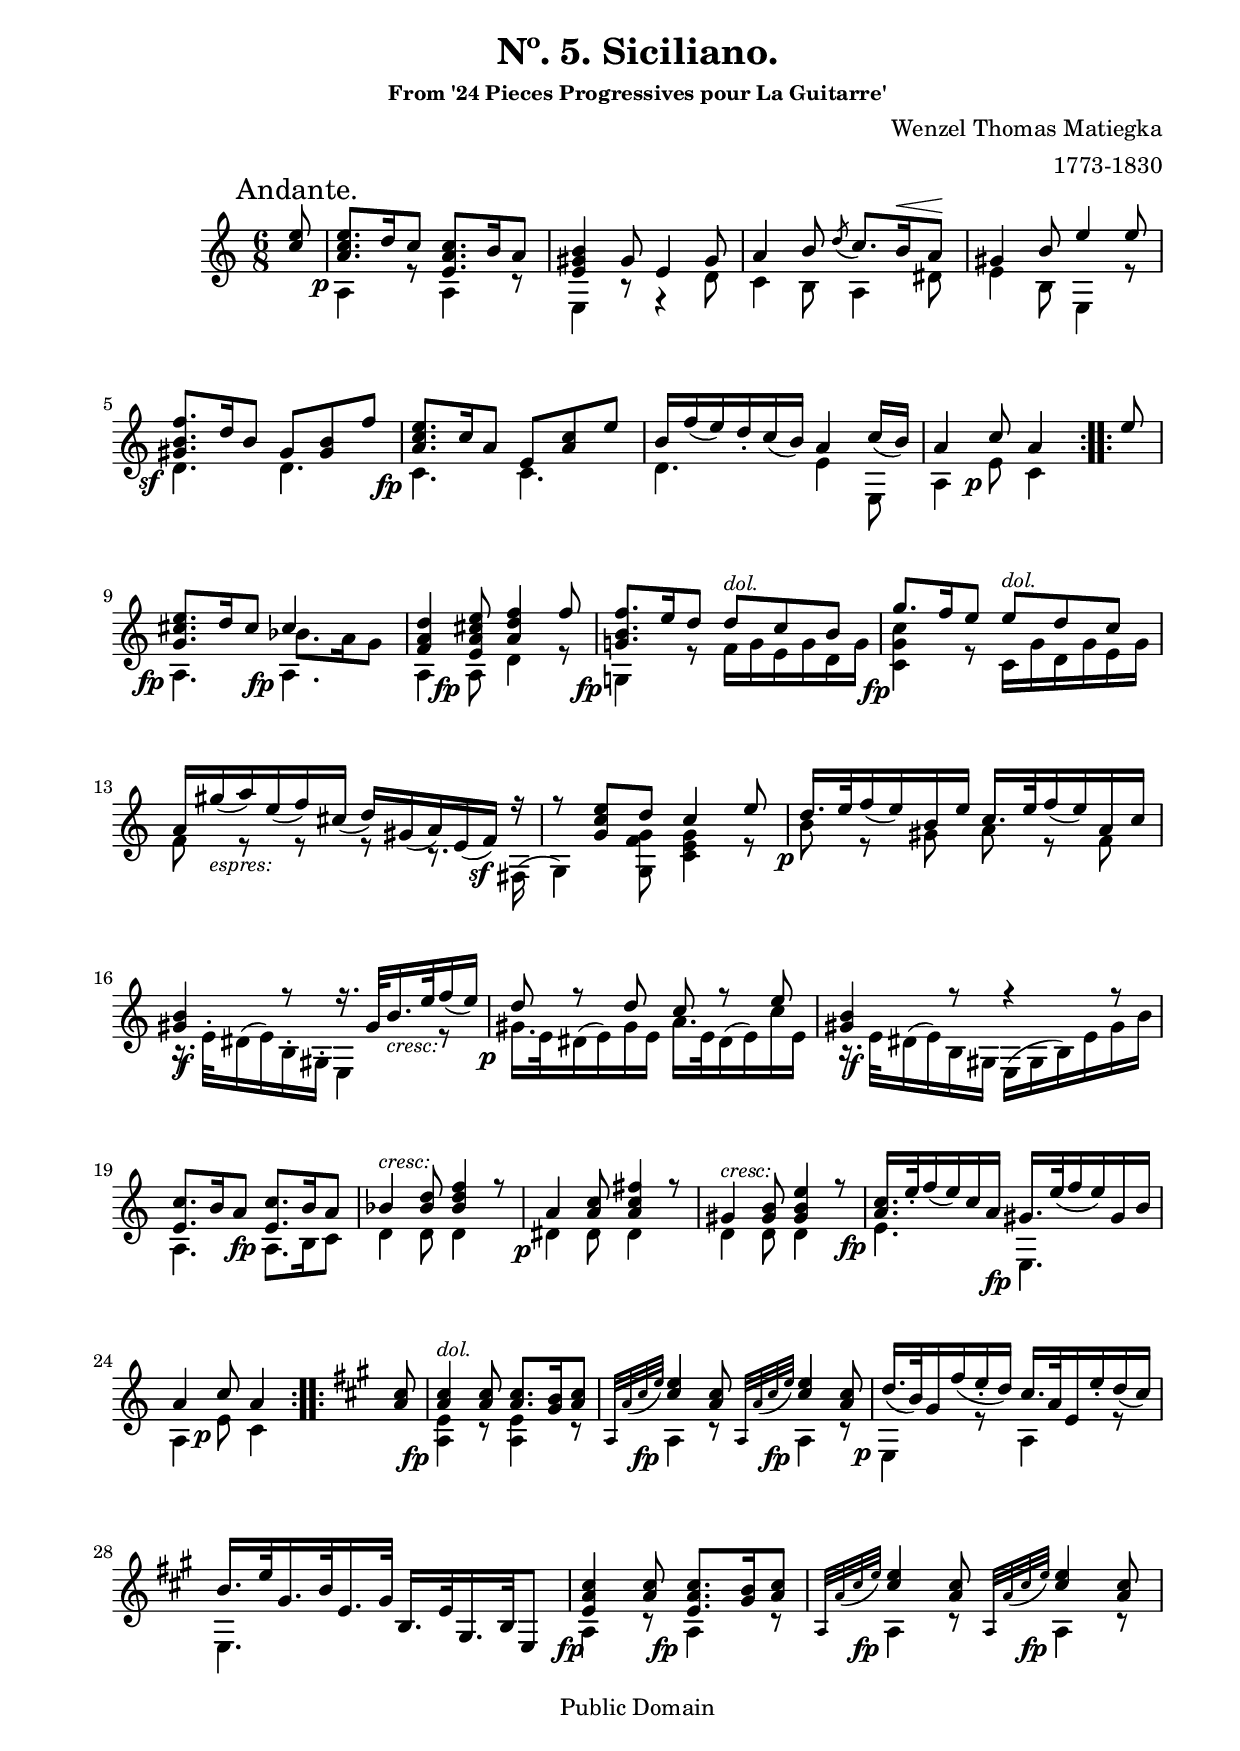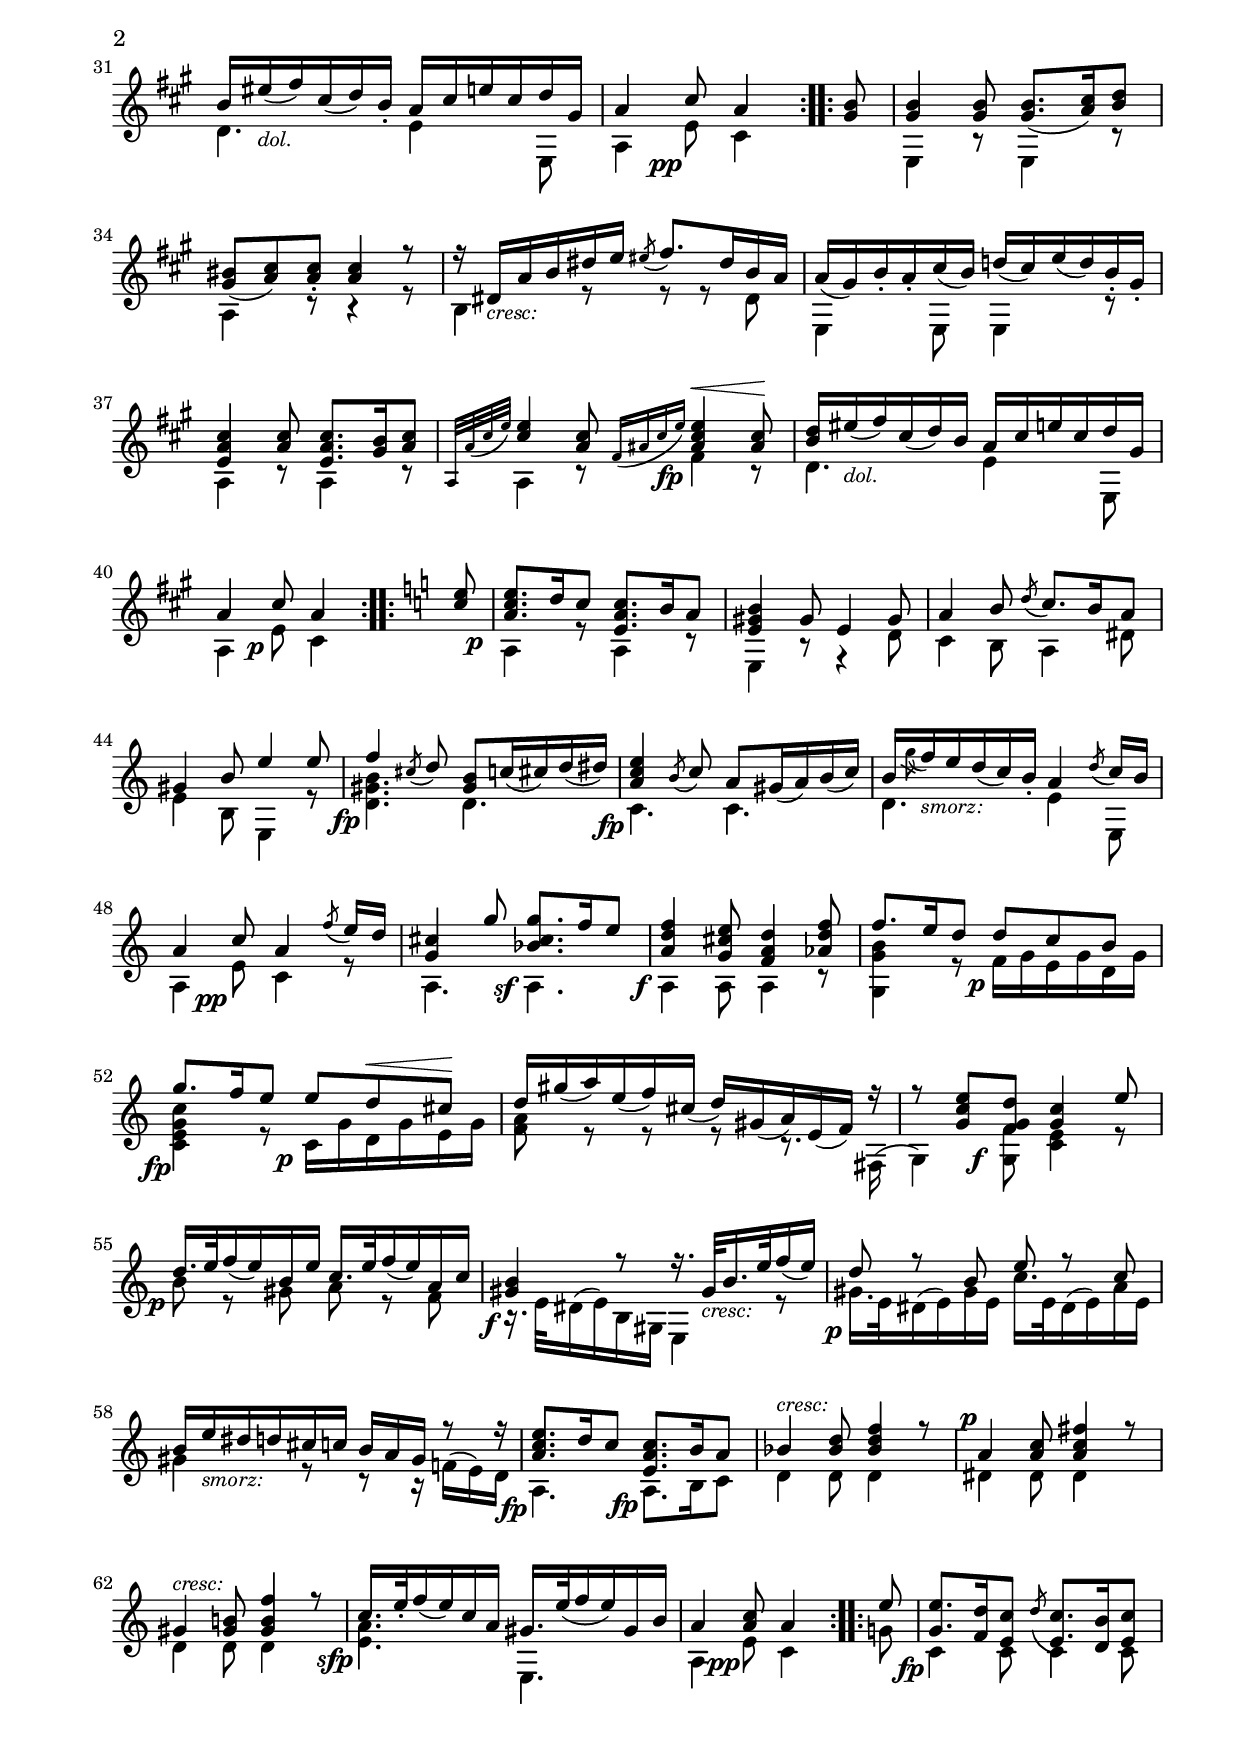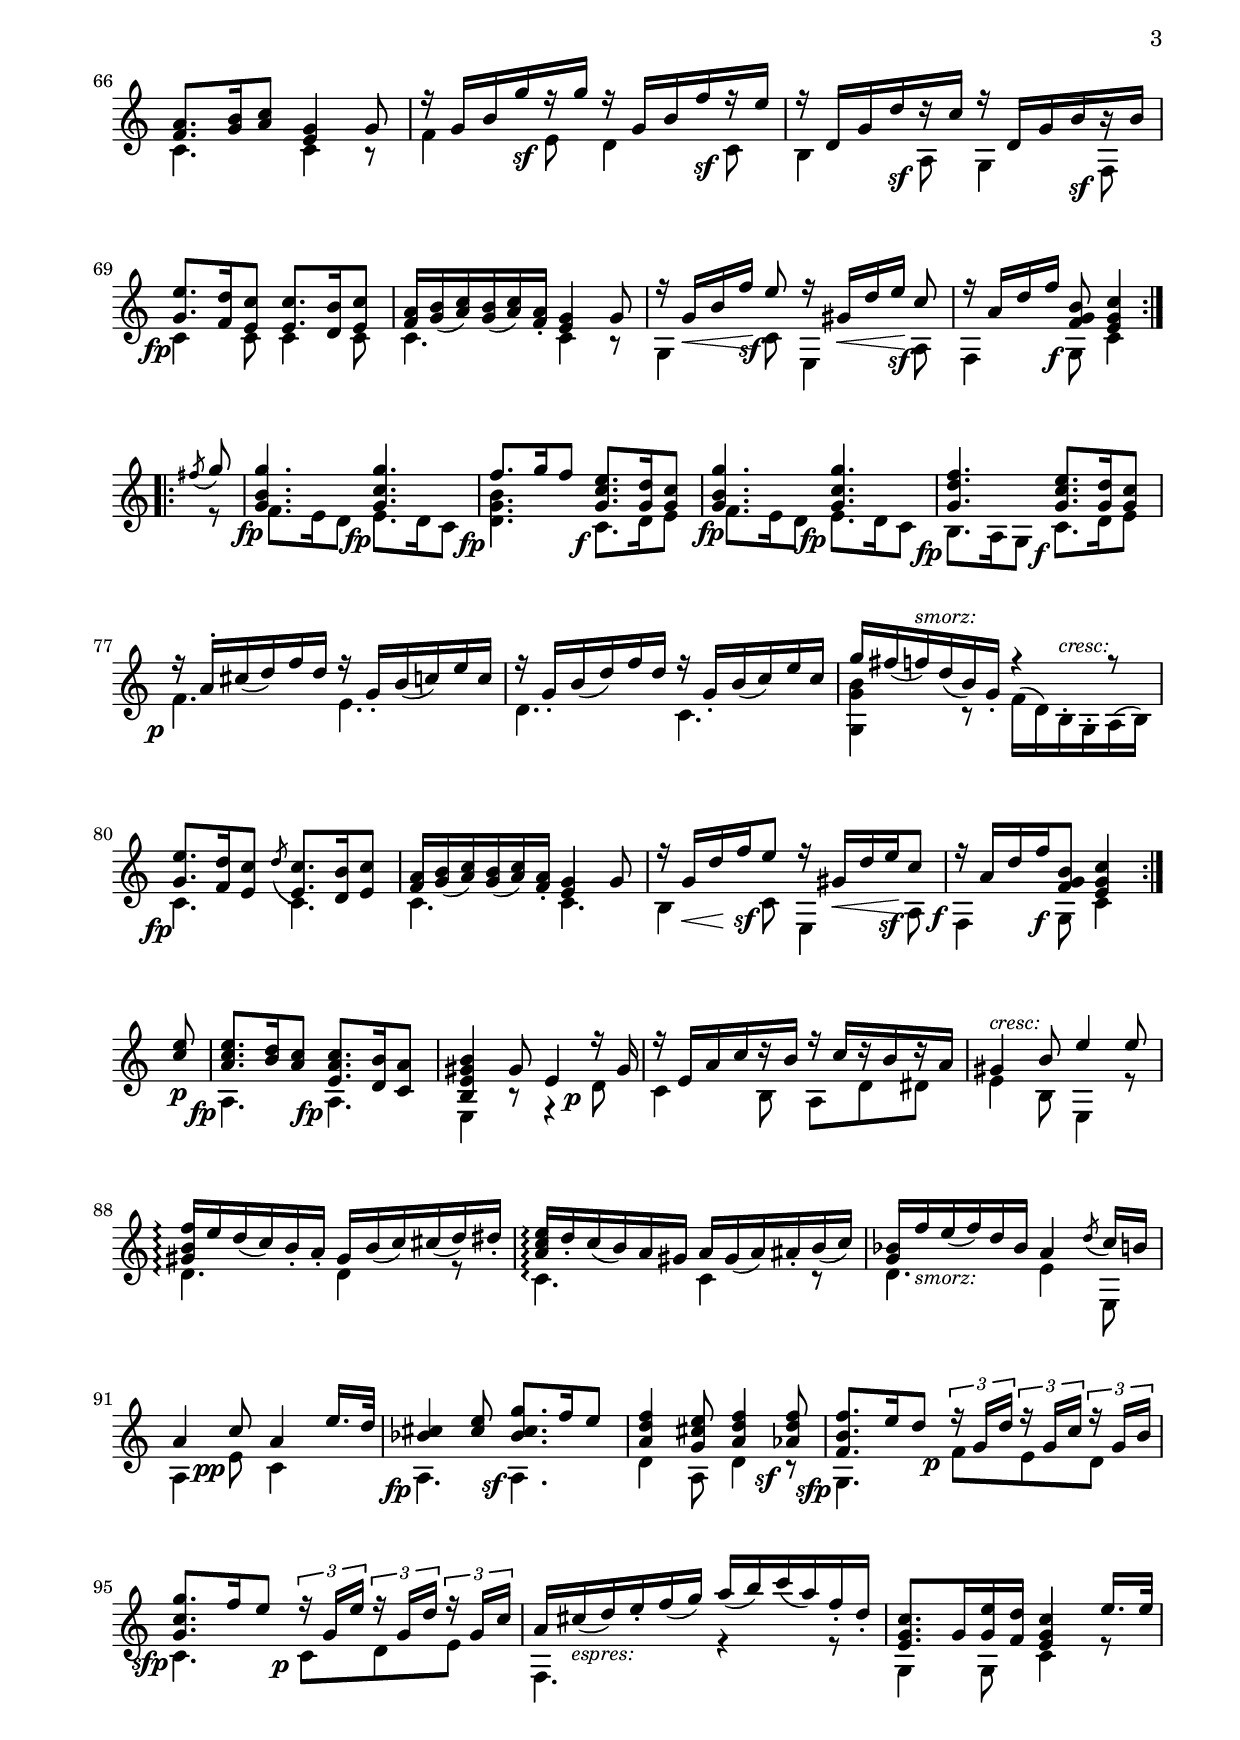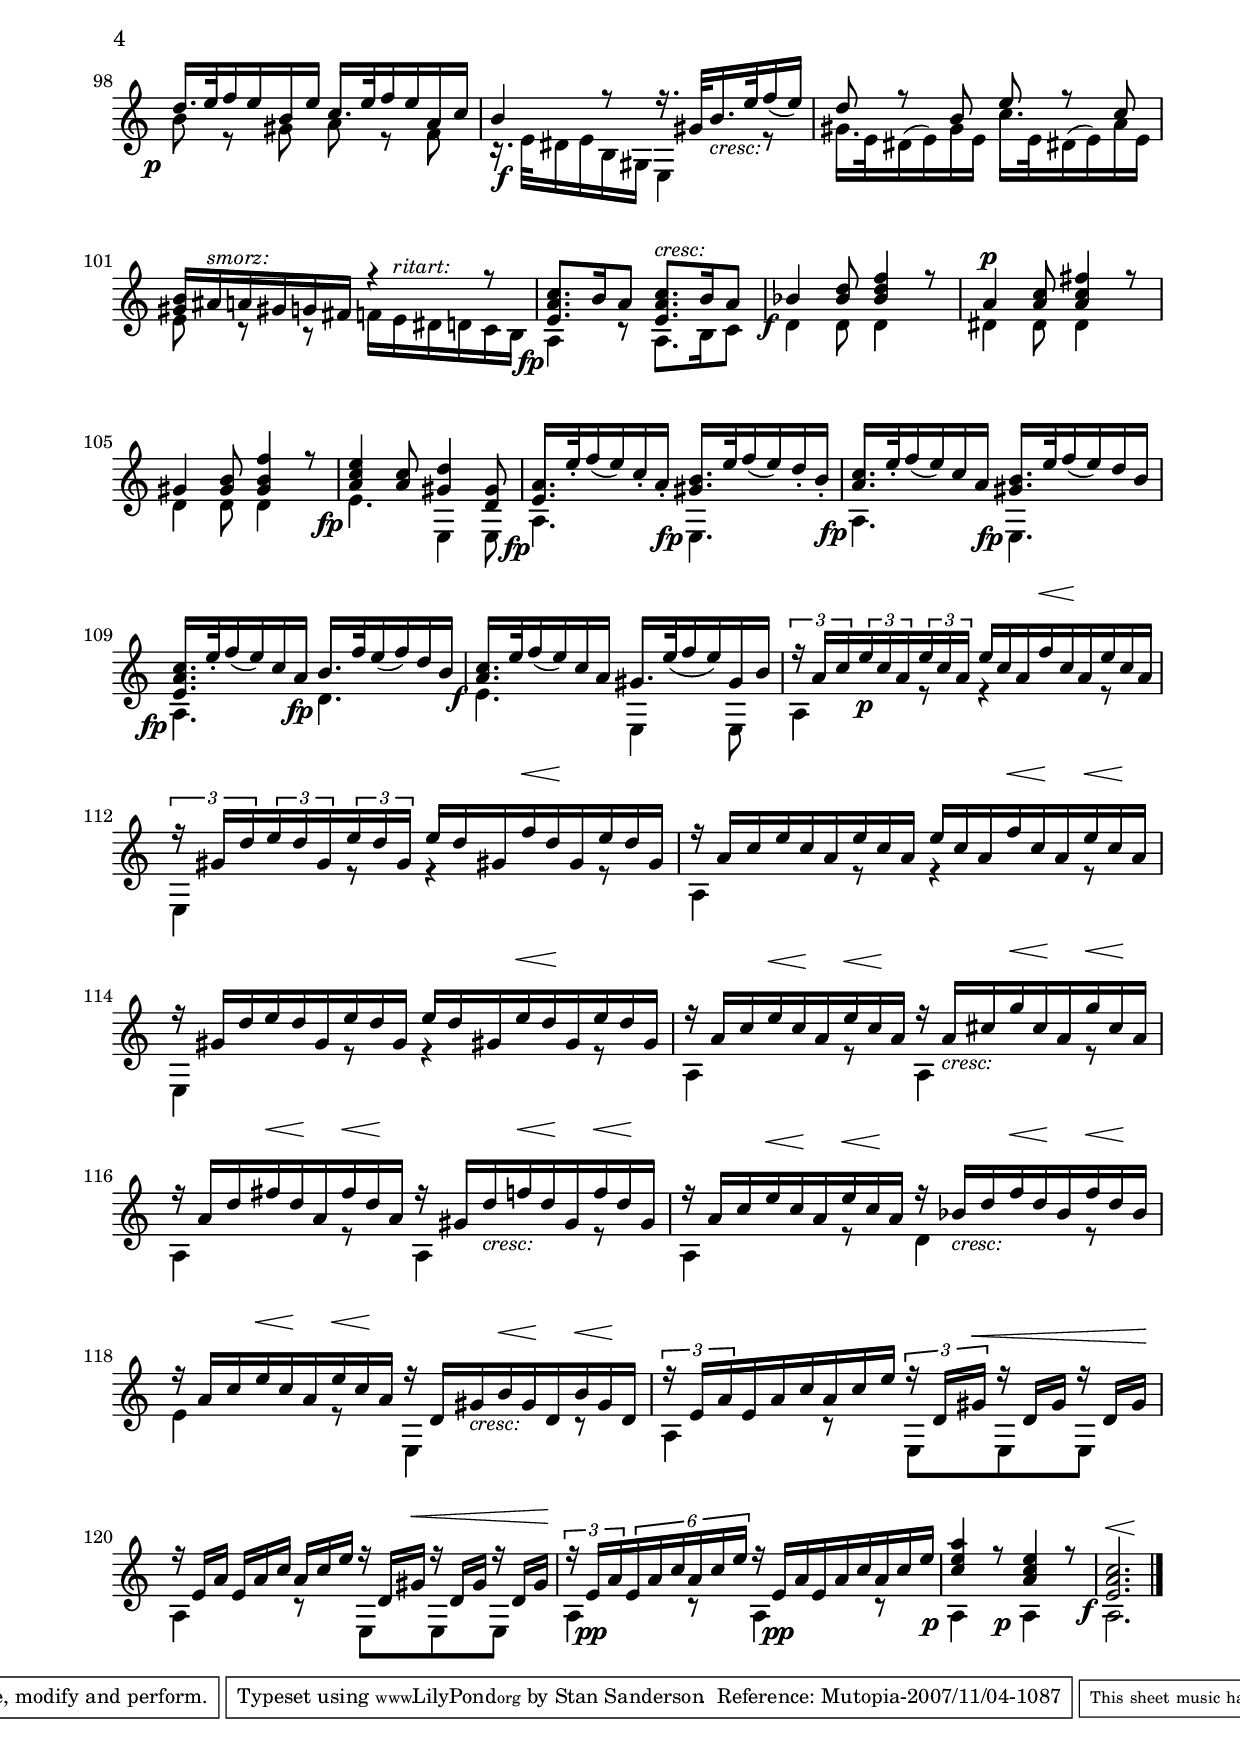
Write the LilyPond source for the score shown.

% Entered on Oct 29-31, 2007
\version "2.11.34"
%#(set-global-staff-size 17) 

\paper {
%	#(set-paper-size "a4")
%	#(set-paper-size "letter")
	left-margin = 0.75 \in
	line-width = 7.0 \in
	between-system-padding = #2.0
	between-system-space = #2.0
	ragged-last-bottom = ##t 
	ragged-bottom = ##f
}

\header {
	title = "Nº. 5. Siciliano."
	subtitle = ""
	subsubtitle = "From '24 Pieces Progressives pour La Guitarre'"
	composer = \markup{\column \right-align 
	{\line {Wenzel Thomas Matiegka} 1773-1830}}
	meter = ""
% MUTOPIA
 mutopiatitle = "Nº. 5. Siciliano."
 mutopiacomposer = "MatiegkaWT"
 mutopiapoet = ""
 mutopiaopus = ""
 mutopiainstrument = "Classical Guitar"
 date = "unk"
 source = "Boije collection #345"
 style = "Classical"
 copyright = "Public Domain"
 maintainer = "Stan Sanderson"
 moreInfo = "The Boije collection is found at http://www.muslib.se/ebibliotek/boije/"
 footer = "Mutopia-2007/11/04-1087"
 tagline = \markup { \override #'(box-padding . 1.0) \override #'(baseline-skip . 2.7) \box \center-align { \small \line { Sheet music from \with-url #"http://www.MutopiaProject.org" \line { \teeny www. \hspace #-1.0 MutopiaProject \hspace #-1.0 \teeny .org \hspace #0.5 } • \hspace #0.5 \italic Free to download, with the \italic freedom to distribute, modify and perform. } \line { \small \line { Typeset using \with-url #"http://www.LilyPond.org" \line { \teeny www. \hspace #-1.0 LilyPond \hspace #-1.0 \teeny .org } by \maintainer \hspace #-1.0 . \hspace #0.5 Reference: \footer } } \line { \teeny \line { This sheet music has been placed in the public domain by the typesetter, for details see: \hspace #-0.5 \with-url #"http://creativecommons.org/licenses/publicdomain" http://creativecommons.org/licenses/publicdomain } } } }
}


%% Source & comments
%%	W. T. Matiegka was born in Choceň, Bohemia and died in Leopoldstadt.
%%	In between he composed 33 guitar work in addition to works for other
%%	instruments.
%%
%%	This piece is from #345 in the Boije collection and is in the public domain
%%	<http://www.muslib.se/ebibliotek/boije/>
%%	Publisher unknown (illegible)
%%
%%	Carl Boije (1849-1923) was an amateur guitarist whose vast collection
%%	was donated to the State Library of Sweden after his death.
%%
%%	The dynamic markings for the most part follow the original score; obvious
%%	notation errors have been corrected.
%%
%%%%%%%%%%%%%%%%%%

\include "english.ly"

%%%% shortcuts

dol = \markup { \smaller\italic "dol."}
cres = \markup{\smaller\italic"cresc:"}
cress = \markup{\tiny\smaller\italic"cresc:"}
espr = \markup{\smaller\italic"espres:"}
rit = \markup{\smaller\italic"ritart:"}
atem = \markup{\smaller\italic"a tempo:"}
smz = \markup{\smaller\italic"smorz:"} % smorzando
showTup = { \override TupletNumber #'transparent = ##f
		\override TupletBracket #'transparent = ##f }
hideTup = { \override TupletNumber #'transparent = ##t
		\override TupletBracket #'transparent = ##t }		
	
%% End shortcuts

%%%%%%%%%%
%% Reminders
%
%    \once \override DynamicText #'extra-offset = #'(-3.75 . 5.5)
%    \once \override TextScript #'extra-offset = #'( 0.8 . -2.3 )
%
%%%%%%%%%%

upper = \relative c''{
	\key c \major
	\slurDown
	\repeat volta 2 {
		\partial 8*1 
		\mark "Andante."
		\once \override DynamicText #'extra-offset = #'(2.5 . 0.0)
		<e c>8_\p |
		<e c a>8. d16 c8 <c a e>8. b16 a8 |
		<b gs e>4 gs8 e4 gs8 |
		a4 b8 \acciaccatura{d} c8. b16^\< a8\! |
		gs4 b8 e4 e8 |
		<f b, gs>8. d16 b8 gs <b gs> f' |
		<e c a>8. c16 a8 e <c' a> e |
		
		b16 f'( e) d_. c( b) a4 c16( b) |
		a4 \once \override DynamicText #'extra-offset = #'(-2.0 . 2.0)
			c8_\p a4
	}
	\repeat volta 2 {
		e'8 |
		\once \override DynamicText #'extra-offset = #'(-2.8 . 3.2)
		<e cs g>8._\fp d16 cs8 <<cs4\\{
			\override Stem #'length-fraction = #0.4
			bf8. a16 g8 }>>
		<d' a f>4 <e cs a e>8 <f d a>4 f8 |
		<f b, g!>8. e16 d8 d^\dol c b |
		g'8. f16 e8 e^\dol d c |
		
		a16 gs'_\espr( a) e( f) cs( d) gs,( a) e(  
		\once \override DynamicText #'extra-offset = #'(-1.1 . 3.4)
		f)_\sf r
		r8 <e' c g> d c4 e8 |
		d16.[ e32 f16( e) b e] c16.[ e32 f16( e) a, c] |
		<b gs>4 r8 r16. gs32[ b16._\cres e32 f16( e)] |
		d8 r d 
		
		c8 r e |
		<b gs>4 r8 r4 r8 |
		<c e,>8. b16 a8 <c e,>8. b16 a8 |
		bf4^\cres <d bf>8 <f d bf>4 r8 |
		a,4 <c a>8 <fs c a>4 r8 |
		gs,4^\cres <b gs>8 <e b gs>4 r8 |
		<c a>16.[ e32_. f16( e) c a] 
		
		gs16.[ e'32( f16 e) gs, b] |
		a4 
		\once \override DynamicText #'extra-offset = #'(-2.0 . 2.4)
		c8_\p a4  % source has an eighth rest here 
	}
	\repeat volta 2 {
		\key a \major
		<cs a>8 |
		<cs a>4^\dol <cs a>8 <cs a>8. <b gs>16 <cs a>8 |
		\grace{a,32[ a'(cs e)]}<e cs>4 <cs a>8 
			\grace{a,32[ a'(cs e)]}<e cs>4 <cs a>8 |
		\once \override DynamicText #'extra-offset = #'(-2.4 . 3.7)	
		d16.([_\p b32) gs16 fs'( e_. d)] cs16.[ a32 e16 e'_. d( cs)] |
		
		b16.[ e32 gs,16. b32 e,16. gs32] b,16.[ e32 gs,16. b32 e,8] |
		<cs'' a e>4 <cs a>8 <cs a e>8. <b gs>16 <cs a>8 |
		\grace{a,32[ a'(cs e)]}<e cs>4 <cs a>8 
			\grace{a,32[ a'(cs e)]}<e cs>4 <cs a>8 |
		b16 es(_\dol fs) cs( d) b_. a cs e cs d gs, |
		a4 cs8 a4 
	}
	\repeat volta 2 {
		<b gs>8 |
		<b gs>4 <b gs>8 <b gs>8.( <cs a>16) <d b>8 |
		
		<bs gs>8( <cs a>) <cs a>_. <cs a>4 r8 |
		r16 ds,_\cres a' b ds e \acciaccatura{es8} fs8.[ ds16 b a] |
		a( gs) b_. a_. cs( b) d!( cs) e( d) b_. gs_. |
		<cs a e>4 <cs a>8 <cs a e>8. <b gs>16 <cs a>8 |
		\grace{a,32[ a'( cs e)]} <e cs>4 <cs a>8 
		\grace{fs,16[( as cs e)]} <e cs as>4^\< <cs as>8\! |
		
		<d b>16 es_\dol ( fs) cs( d) b a cs e cs d gs, |
		a4 cs8 a4 
	}
	\repeat volta 2 {
		\key c \major
		\once \override DynamicText #'extra-offset = #'(1.5 . 0.0)
		<e' c>8_\p |
		<e c a>8. d16 c8 <c a e>8. b16 a8 |
		<b gs e>4 gs8 e4 gs8 |
		a4 b8 \acciaccatura{d} c8. b16 a8 |
		gs4 b8 e4 e8 |
		f4 \acciaccatura{cs8} d8 <b gs>[c16( cs) d( ds)] |
		<e c a>4 \acciaccatura{b8} c8 a[ gs16( a) b( c)] |
		b[ \acciaccatura{\stemDown g'8 \stemUp} f16_\smz e d( c) b_.] 
			a4 \acciaccatura{d8}c16 b |
		a4 c8 a4 \acciaccatura{f'8}e16 d |
		<cs g>4 g'8 <g cs, bf>8. f16 e8 |
		
		<f d a>4 <e cs g>8 <d a f>4 <f d af>8 |
		f8. e16 d8 d c b |
		g'8. f16 e8 e d^\< cs\! |
		d16 gs( a) e( f) cs( d) gs,( a) e( f) r |
		r8 <e'c g> <d g, f> <c g>4 e8 |
		
		d16.[e32 f16( e) b e] c16.[ e32 f16( e) a, c] |
		<b gs>4 r8 r16. gs32[_\cres b16. e32 f16( e)] |
		d8 r b e r c |
		b16 e_\smz ds d cs c b a gs r8 r16 |
		
		<e' c a>8. d16 c8 <c a e>8. b16 a8 |
		bf4^\cres <d bf>8 <f d bf>4 r8 |
		\once \override DynamicText #'extra-offset = #'(-1.5 . -0.9)
		a,4^\p <c a>8 <fs c a>4 r8 |
		gs,4^\cres <b! gs>8 <f' b, gs>4 r8 |
		c16.[ e32_. f16( e) c a] gs16.[ e'32( f16 e) gs, b] |
		a4 <c a>8 a4 
	}
	\repeat volta 2 {
		e'8 |
		
		<e g,>8. <d f,>16 <c e,>8 \acciaccatura{d8} 
			<c e,>8. <b d,>16 <c e,>8  |
		<a f>8. <b g>16 <c a>8 <g e>4 g8 |
		r16 g[ b g' r g] r g,[ b f' r e] |
		r d,[g d' r c] r d,[ g b r b] |
		<e g,>8. <d f,>16 <c e,>8 <c e,>8. <b d,>16 <c e,>8 |
		
		<a f>16 <b g>( <c a>) <b g>( <c a>) <a f>_. <g e>4 g8 |
		r16 g[_\< b f'\!] e8 r16 gs,[_\< d' e]\! c8 |
		r16 a[ d f] <b, g f>8 <c g e>4 		
	}
	\repeat volta 2 {
		\acciaccatura{fs8} g8 |
		<g b, g>4. <g c, g> |
		
		f8. g16 f8 <e c g>8. <d g,>16 <c g>8 |
		<g' b, g>4. <g c, g> |
		<f d g,> <e c g>8. <d g,>16 <c g>8 |
		r16 a-. cs( d) f d r g,_. b( c) e c |
		r g_. b( d) f d
		
		r g,_. b( c) e c |
		g' fs( f)^\smz d( b) g_. r4 r8 |
		<e' g,>8. <d f,>16 <c e,>8 \acciaccatura{d8} <c e,>8. <b d,>16 <c e,>8 |
		<a f>16 <b g>( <c a>) <b g>( <c a>) <a f>_. <g e>4 g8 |
		r16 g_\< d' f_\sf e8
		
		r16 gs,_\< d' e\! c8 |
		r16 a d f <b, g f>8 <c g e>4
	}
		<e c>8_\p |
		<e c a>8. <d b>16 <c a>8 <c a e>8. <b d,>16 <a c,>8 |
		<b gs e b>4 gs8 e4 r16 gs |
		r e[ a c r b] r c[ r b r a] |
		
		gs4^\cres b8 e4 e8 |
		 <f b, gs>16\arpeggio e d( c) b_. a_. gs b( c) cs( d) ds_. |
		 <e c a>\arpeggio d_. c( b) a gs a gs( a) as_. b( c) |
		<bf g> f'_\smz e( f) d bf a4 \acciaccatura{d8} c16 b |
		
		a4 c8 a4 e'16. d32 |
		<cs bf>4 <e cs>8 <g cs, bf>8. f16 e8 |
		<f d a>4 <e cs g>8 <f d a>4 <f d af>8 |
		<f b, f>8. e16 d8 \times 2/3 {r16 g, d' } \times 2/3 {r16 g, c } 
			\times 2/3 {r16 g b } |
		<g' c, g>8. f16 e8 \times 2/3 {r16 g, e' } \times 2/3 {r16 g, d' }
			\times 2/3 {r16 g, c } |
		a16 cs(_\espr d) e_. f( g) a( b) c( a) f_. d_. |
		
		<c g e>8. g16 <e' g,> <d f,> <c g e>4 e16. e32 |
		d16. e32 f16 e b e c16. e32 f16 e a, c |
		b4 r8 r16. gs32[ b16._\cres e32 f16( e)] |
		d8 r b e r c |
		
		<b gs>16 as^\smz a gs! g fs r4 r8 |
		<c' a e>8. b16 a8 <c a e>8.^\cres b16 a8 |
		bf4 <d bf>8 <f d bf>4 r8 |
		a,4^\p  <c a>8 <fs c a>4 r8 |
		gs,4 <b gs>8 <f' b, gs>4 r8 |
		<e c a>4 <c a>8 <d gs,>4 <gs, d>8 |
		
		<a e>16.[ e'32_. f16( e) c_. a_.] <b gs>16.[ e32 f16( e) d_. b_.] |
		<c a>16.[ e32_. f16( e) c a] <b gs>16.[ e32 f16( e) d b ]|
		<c a e>16.[ e32_. f16( e) c a] b16.[ f'32 e16( f) d b] |
		<c a>16.[ e32 f16( e) c a] gs16.[ e'32( f16 e) gs, b] |
		
		\times 2/3 {r16 a[ c} \times 2/3 {e_\p c a} \times 2/3 {e' c a]}
		\hideTup
		\times 2/3 {e'[ c a} \times 2/3 {f'^\< c\! a} \times 2/3 {e' c a]}|
		\showTup
		\times 2/3 {r16 gs[ d'} \times 2/3 {e d gs,} \times 2/3 {e' d gs,]}
		\hideTup
		\times 2/3 {e'[ d gs,!} \times 2/3 {f'^\< d\! gs,} \times 2/3 {e' d gs,]}|
		\times 2/3 {r16 a[ c} \times 2/3 {e c a} \times 2/3 {e' c a]}
		\times 2/3 {e'[ c a} \times 2/3 {f'^\< c\! a} \times 2/3 {e'^\< c\! a]} |
		
		\times 2/3 {r16 gs[ d'} \times 2/3 {e d gs,} \times 2/3 {e' d gs,]}
		\times 2/3 {e'[ d gs,!} \times 2/3 {e'^\< d\! gs,} \times 2/3 {e' d gs,]} |
		\times 2/3 {r16 a[ c} \times 2/3 {e^\< c\! a} \times 2/3 {e'^\< c\! a]}
		\times 2/3 {r16 a[_\cres cs} \times 2/3 {g'^\< cs,\! a} \times 2/3 {g'^\< cs,\! a]} |
		\times 2/3 {r16 a[ d} \times 2/3 {fs^\< d\! a} \times 2/3 {fs'^\< d\! a]}
		\times 2/3 {r16 gs[ d'_\cres} \times 2/3 {f^\< d\! gs,} \times 2/3 {f'^\< d\! gs,]} |
		
		\times 2/3 {r16 a[ c} \times 2/3 {e^\< c\! a} \times 2/3 {e'^\< c\! a]}
		\times 2/3 {r16 bf[_\cres d} \times 2/3 {f^\< d\! bf} \times 2/3 {f'^\< d\! bf]} |
		\times 2/3 {r16 a[ c} \times 2/3 {e^\< c\! a} \times 2/3 {e'^\< c\! a]}
		\times 2/3 {r16 d,[ gs_\cres} \times 2/3 {b^\< gs\! d} \times 2/3 {b'^\< gs\! d]} |

		\showTup
		\times 2/3 {r16 e a } \hideTup \times 2/3 {e a c} \times 2/3 {a c e} 
		\showTup
		\times 2/3 {r16 d, gs^\<} \hideTup \times 2/3 {r d gs} \times 2/3 {r d gs\!} |
		
		\times 2/3 {r16 e[ a]} \times 2/3 {e[ a c]} \times 2/3 {a[ c e]}
		\times 2/3 {r d, gs^\<} \times 2/3 {r d gs} \times 2/3 {r d gs\!} |
		\showTup
		\times 2/3 {r e[_\pp a}  \times 4/6 { e a c a c e] } 
		\hideTup
		\times 2/3 {r e,[_\pp a}  \times 4/6 { e a c a c e] } |
		<a e c>4 r8 <e c a>4 r8
		<< <c a e>2. \\{s4^\< s8 s\! s4}>>
}		

lower = \relative c' { 
	\override Staff.NoteCollision 
	#'merge-differently-headed = ##t
	\key c \major
	\slurUp
	\repeat volta 2 {
		\partial 8*1 
		s8 |
		a4 r8 a4 r8 |
		e4 r8 r4 d'8 |
		c4 b8 a4 ds8 |
		e4 b8 e,4 r8 |
		\once \override DynamicText #'extra-offset = #'(-3.0 . 2.2)
		d'4._\sf d |
		\once \override DynamicText #'extra-offset = #'(-3.0 . 2.8)
		c_\fp c |
		
		d e4 e,8 |
		a4 e'8 c4
	}
	\repeat volta 2 {
		s8 |
		a4. \once \override DynamicText #'extra-offset = #'(-2.8 . 3.2) a_\fp |
		a4 \once \override DynamicText #'extra-offset = #'(-2.8 . 3.2) a8_\fp  d4 r8 |
		\once \override DynamicText #'extra-offset = #'(-3.2 . 3.2)
		g,!4_\fp r8 f'16 g e g d g |
		\once \override DynamicText #'extra-offset = #'(-2.3 . 1.5)
		<c g c,>4_\fp r8 c,16 g' d g e g |
		
		f8 r r r r8. fs,16( |
		g4) <g' f g,>8 <g e c>4 r8 |
		\once \override DynamicText #'extra-offset = #'(-2.0 . 1.2)
		b_\p r gs a r f |
		r16. \once \override DynamicText #'extra-offset = #'(-2.5 . 3.8)
			e32^.[_\f ds16( e) b^. gs^.] e4 r8 |
		\once \override DynamicText #'extra-offset = #'(-2.8 . 3.2)
		gs'16.[_\p e32 ds16( e) gs e] 
		
		a16.[ e32 ds16( e) c' e,] |
		r16. \once \override DynamicText #'extra-offset = #'(-2.2 . 3.8)
		e32[_\f ds16( e) b gs] e[( gs b) e gs b] |
		a,4. \once \override DynamicText #'extra-offset = #'(-2.8 . 4.8)
		a8._\fp b16 c8 |
		d4 d8 d4 s8 |
		\once \override DynamicText #'extra-offset = #'(-2.8 . 2.0)
		ds4_\p ds8 ds4 s8 |
		d4 d8 d4 s8 |
		\once \override DynamicText #'extra-offset = #'(-2.8 . 2.4)
		e4._\fp
		
		\once \override DynamicText #'extra-offset = #'(-2.8 . 2.4)
		e,4._\fp |
		a4 e'8 c4 
	}
	\repeat volta 2 {
		\key a \major
		s8 |
		\once \override DynamicText #'extra-offset = #'(-2.8 . 2.4)
		<e a,>4_\fp r8 <e a,>4 r8 |
		\once \override DynamicText #'extra-offset = #'(-2.8 . 2.4)
		a,4_\fp r8 
		\once \override DynamicText #'extra-offset = #'(-2.8 . 2.4)
			a4_\fp r8 |
		e4 r8 a4 r8 |
		
		e4. s |
		\once \override DynamicText #'extra-offset = #'(-2.8 . 2.4)
		\once \override DynamicText #'extra-offset = #'(-1.8 . 2.4)
			a4_\fp r8 
		\once \override DynamicText #'extra-offset = #'(-2.8 . 2.4)
			a4_\fp r8 |
		\once \override DynamicText #'extra-offset = #'(-2.8 . 2.4)
			a4_\fp r8 
		\once \override DynamicText #'extra-offset = #'(-2.8 . 2.4)
			a4_\fp r8 |	
		d4. e4 e,8 |
		a4 \once \override DynamicText #'extra-offset = #'(-2.4 . 0.4)
		e'8_\pp cs4 
	}
	\repeat volta 2{
		s8 |
		e,4 r8 e4 r8 |
		a4 r8 r4 r8 |
		b4 r8 r r ds |
		e,4 e8 e4 r8 |
		a4 r8 a4 r8 |
		a4 r8 \once \override DynamicText #'extra-offset = #'(-2.8 . 2.4)
			fs'4_\fp r8 |
			
		d4. e4 e,8 |
		a4 \once \override DynamicText #'extra-offset = #'(-2.1 . 2.4)
			e'8_\p cs4
	}
	\repeat volta 2 {
		\key c \major
		s8 |
		a4 r8 a4 r8 |
		e4 r8 r4 d'8 |
		c4 b8 a4 ds8 |
		e4 b8 e,4 r8 |
		
		\once \override DynamicText #'extra-offset = #'(-2.6 . 2.4)
		<d' gs b>4._\fp d |
		\once \override DynamicText #'extra-offset = #'(-2.6 . 2.4)
		c_\fp c |
		d e4 e,8 |
		a4 \once \override DynamicText #'extra-offset = #'(-2.6 . 0.9) e'8_\pp c4 r8 |
		a4. \once \override DynamicText #'extra-offset = #'(-2.9 . 3.4) a_\sf
		
		\once \override DynamicText #'extra-offset = #'(-2.6 . 2.4)
		a4_\f a8 a4 r8 |
		<b' g g,>4 r8 \once \override DynamicText #'extra-offset = #'(-2.1 . 2.4)
			f16_\p g e g d g |
		\once \override DynamicText #'extra-offset = #'(-2.2 . 1.8)
		<c g e c>4_\fp r8 
		\once \override DynamicText #'extra-offset = #'(-2.6 . 2.4)
			c,16_\p g' d g e g |
		<a f>8 r r r r8. fs,16( |
		g4) \once \override DynamicText #'extra-offset = #'(-3.2 . 3.4)
			<f' g,>8_\f <e c>4 r8 |
			
		\once \override DynamicText #'extra-offset = #'(-2.1 . 2.4)
		b'8_\p r gs  a r f |
		\once \override DynamicText #'extra-offset = #'(-2.1 . 2.4)
		r16._\f e32[ ds16( e) b gs] e4 r8 |
		\once \override DynamicText #'extra-offset = #'(-2.1 . 2.4)
		gs'16.[_\p e32 ds16( e) gs e] c'16.[ e,32 ds16( e) a e] |
		gs4 r8 r8 r16 f!( e) d |
		
		\once \override DynamicText #'extra-offset = #'(-2.5 . 2.4)
		a4._\fp \once \override DynamicText #'extra-offset = #'(-2.5 . 3.4)
			a8._\fp b16 c8 |
		d4 d8 d4 s8 |
		ds4 ds8 ds4 s8 |
		d 4 d8 d4 s8 |
		\once \override DynamicText #'extra-offset = #'(-2.9 . 2.0)
		<a' e>4._\sfp e, |
		a4 \once \override DynamicText #'extra-offset = #'(-2.4 . 2.0)
			e'8_\pp c4
	}
	\repeat volta 2 {
		g'!8
		
		\once \override DynamicText #'extra-offset = #'(-2.4 . 2.4)
		c,4_\fp c8 c4 c8 |
		c4. c4 r8 |
		f4 \once \override DynamicText #'extra-offset = #'(-2.8 . 2.4)
			e8_\sf d4 
			\once \override DynamicText #'extra-offset = #'(-2.8 . 2.4)
			c8_\sf
		b4 \once \override DynamicText #'extra-offset = #'(-2.8 . 2.4)
			a8_\sf g4
			\once \override DynamicText #'extra-offset = #'(-2.8 . 2.4)
			f8_\sf
		\once \override DynamicText #'extra-offset = #'(-2.2 . 2.9)
		c'4_\fp c8 c4 c8
		
		c4. c4 r8 |
		g4 \once \override DynamicText #'extra-offset = #'(-2.2 . 2.9)
			c8_\sf e,4 
			\once \override DynamicText #'extra-offset = #'(-2.2 . 2.9)
			a8_\sf |
		f4 \once \override DynamicText #'extra-offset = #'(-2.2 . 2.9)
			g8_\f c4 
	}
	\repeat volta 2 {
		\grace{s8} r |
		\once \override DynamicText #'extra-offset = #'(-2.5 . 2.9)
		f8.[_\fp e16 d8] 
			\once \override DynamicText #'extra-offset = #'(-2.2 . 2.9)
			e8.[_\fp d16 c8] |
			
		\once \override DynamicText #'extra-offset = #'(-2.5 . 1.9)
		<b' g d>4._\fp 
			\once \override DynamicText #'extra-offset = #'(-2.2 . 2.9)
			c,8._\f d16 e8 |
		\once \override DynamicText #'extra-offset = #'(-2.2 . 2.9)
		f8._\fp e16 d8
			\once \override DynamicText #'extra-offset = #'(-2.5 . 2.9)
			e8._\fp d16 c8 |
		\once \override DynamicText #'extra-offset = #'(-2.5 . 2.9)
		b8._\fp a16 g8
			\once \override DynamicText #'extra-offset = #'(-2.2 . 1.9)
			c8._\f d16 e8 |
		\once \override DynamicText #'extra-offset = #'(-2.2 . 0.9)
		f4._\p e |
		d 
		
		c |
		<b' g g,>4 r8 f16( d) b^.^\cres g^. a( b) |
		\once \override DynamicText #'extra-offset = #'(-2.1 . 1.4)
		c4._\fp c |
		c c |
		b4 c8 
		
		e,4 \once \override DynamicText #'extra-offset = #'(-2.5 . 2.9)
			a8_\sf |
		\once \override DynamicText #'extra-offset = #'(-2.5 . 2.9)
		f4_\f \once \override DynamicText #'extra-offset = #'(-2.5 . 2.9)
			g8_\f c4 			
	}

		s8 |
		\once \override DynamicText #'extra-offset = #'(-2.5 . 2.9)
		a4._\fp 
			\once \override DynamicText #'extra-offset = #'(-2.5 . 2.9)
			a4._\fp |
		e4 r8 r4 \once \override DynamicText #'extra-offset = #'(-2.5 . 2.9)
		d'8_\p |
		c4 b8 a d ds |
		
		e4 b8 e,4 r8 |
		 d'4.\arpeggio d4 r8 |
		 c4.\arpeggio c4 r8 |
		d4. e4 e,8 |
		
		a4 \once \override DynamicText #'extra-offset = #'(-2.5 . 2.9)
			e'8_\pp c4 s8 |
		\once \override DynamicText #'extra-offset = #'(-2.5 . 2.9)
		a4._\fp \once \override DynamicText #'extra-offset = #'(-2.5 . 2.9)
			a_\sf |
		d4 a8 d4 \once \override DynamicText #'extra-offset = #'(-2.5 . 0.9)
			r8_\sf |
		\once \override DynamicText #'extra-offset = #'(-2.9 . 2.9)
		g,4._\sfp \once \override DynamicText #'extra-offset = #'(-2.5 . 2.9)
			f'8_\p e d |
		\once \override DynamicText #'extra-offset = #'(-2.9 . 2.9)
		c4._\sfp \once \override DynamicText #'extra-offset = #'(-2.5 . 2.9)
			c8_\p d e |
		f,4. r4 r8 |
		
		g4 g8 c4 r8 |
		\once \override DynamicText #'extra-offset = #'(-2.5 . 0.0)
		b'8_\p r gs a r f |
		r16. \once \override DynamicText #'extra-offset = #'(-2.5 . 2.9)
			e32[_\f ds16 e b gs] e4 r8 |
		gs'16.[ e32 ds16( e) gs e] c'16.[ e,32 ds!16( e) a e] |
		
		e8 r r f!16 e^\rit ds d c b |
		\once \override DynamicText #'extra-offset = #'(-2.3 . 2.0)
		a4_\fp r8 a8. b16 c8 |
		\once \override DynamicText #'extra-offset = #'(-2.4 . 2.3)
		d4_\f d8 d4 s8 |
		ds4 ds8 ds4 s8 |
		d4 d8 d4 s8 |
		\once \override DynamicText #'extra-offset = #'(-2.5 . 1.9)
		e4._\fp e,4 e8
		
		\once \override DynamicText #'extra-offset = #'(-2.2 . 1.4)
		a4._\fp \once \override DynamicText #'extra-offset = #'(-2.6 . 3.9)
			e_\fp |
		\once \override DynamicText #'extra-offset = #'(-2.5 . 2.9)
		a4._\fp \once \override DynamicText #'extra-offset = #'(-2.5 . 3.9)
			e_\fp |
		\once \override DynamicText #'extra-offset = #'(-2.5 . 2.9)
		a4._\fp \once \override DynamicText #'extra-offset = #'(-2.5 . 2.9)
			d_\fp |
		\once \override DynamicText #'extra-offset = #'(-2.5 . 1.9)
		e4._\f e,4 e8 |
		
		a4 r8 r4 r8 |
		e4 r8 r4 r8 |
		a4 r8 r4 r8 |
		
		e4 r8 r4 r8 |
		a4 r8 a4 r8 |
		a4 r8 a4 r8 |
		
		a4 r8 d4 r8 |
		e4 r8 e,4 r8 |
		a4 r8  e e e |
		
		a4 r8 e e e |				
		a4 r8 a4 r8 |
		\once \override DynamicText #'extra-offset = #'(-2.5 . 2.9)
		a4_\p s8
		\once \override DynamicText #'extra-offset = #'(-2.5 . 2.9)
			a4_\p s8 |
		\once \override DynamicText #'extra-offset = #'(-2.5 . 2.9)
		a2._\f
		
}	

staffClassicalGuitar = \new Staff  {
		\time 6/8
%		\key c \major
		\set Staff.connectArpeggios = ##t
		\set Staff.midiInstrument="acoustic guitar (nylon)"
		<<
			\new Voice = A { \voiceOne  \upper }
			\new Voice = C { \voiceFour  \lower }
		>>
		\bar "|."
}

\score { 
		<<
			\staffClassicalGuitar
		>>
		}
		
\layout  {\context {
   \Staff
   \consists Span_arpeggio_engraver
 } }

\score {
%%	\unfoldRepeats
	\staffClassicalGuitar
	\midi {
		\context {
			\Score
			tempoWholesPerMinute = #(ly:make-moment 72 4)
		}
		\context {
			\Voice
			\remove "Dynamic_performer"
	    }
    }
}
